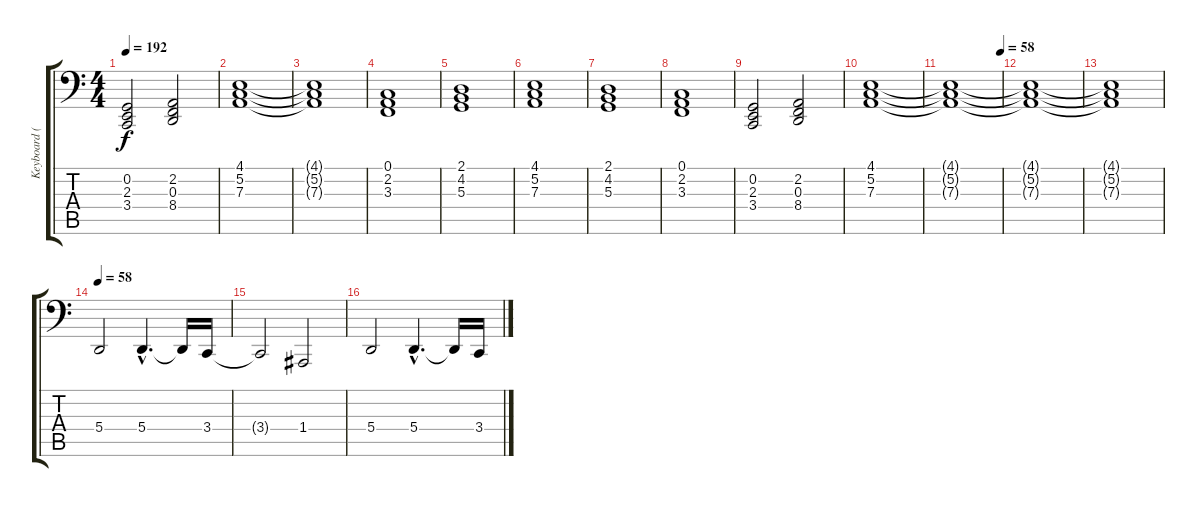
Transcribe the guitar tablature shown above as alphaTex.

\track ("Keyboard (Low Note)" "Keyboard (") {instrument stringensemble1}
\staff {score tabs}
\tuning (C3 G2 D2 A1 E1 B0) {hide}
\ts (4 4)
\tempo 192
\clef f4
\ks c
(0.2 2.3 3.4).2{dy f} (2.2 0.3 8.4).2 |
(4.1 5.2 7.3).1 |
(4.1{t} 5.2{t} 7.3{t}).1 |
(0.1 2.2 3.3).1 |
(2.1 4.2 5.3).1 |
(4.1 5.2 7.3).1 |
(2.1 4.2 5.3).1 |
(0.1 2.2 3.3).1 |
(0.2 2.3 3.4).2 (2.2 0.3 8.4).2 |
(4.1 5.2 7.3).1 |
\tempo (58 0.984375)
(4.1{t} 5.2{t} 7.3{t}).1 |
(4.1{t} 5.2{t} 7.3{t}).1 |
(4.1{t} 5.2{t} 7.3{t}).1 |
\tempo 58
5.4.2 5.4{hac}.4{d} 5.4{t}.16 3.4.16 |
3.4{t}.2 1.4.2 |
5.4.2 5.4{hac}.4{d} 5.4{t}.16 3.4.16
